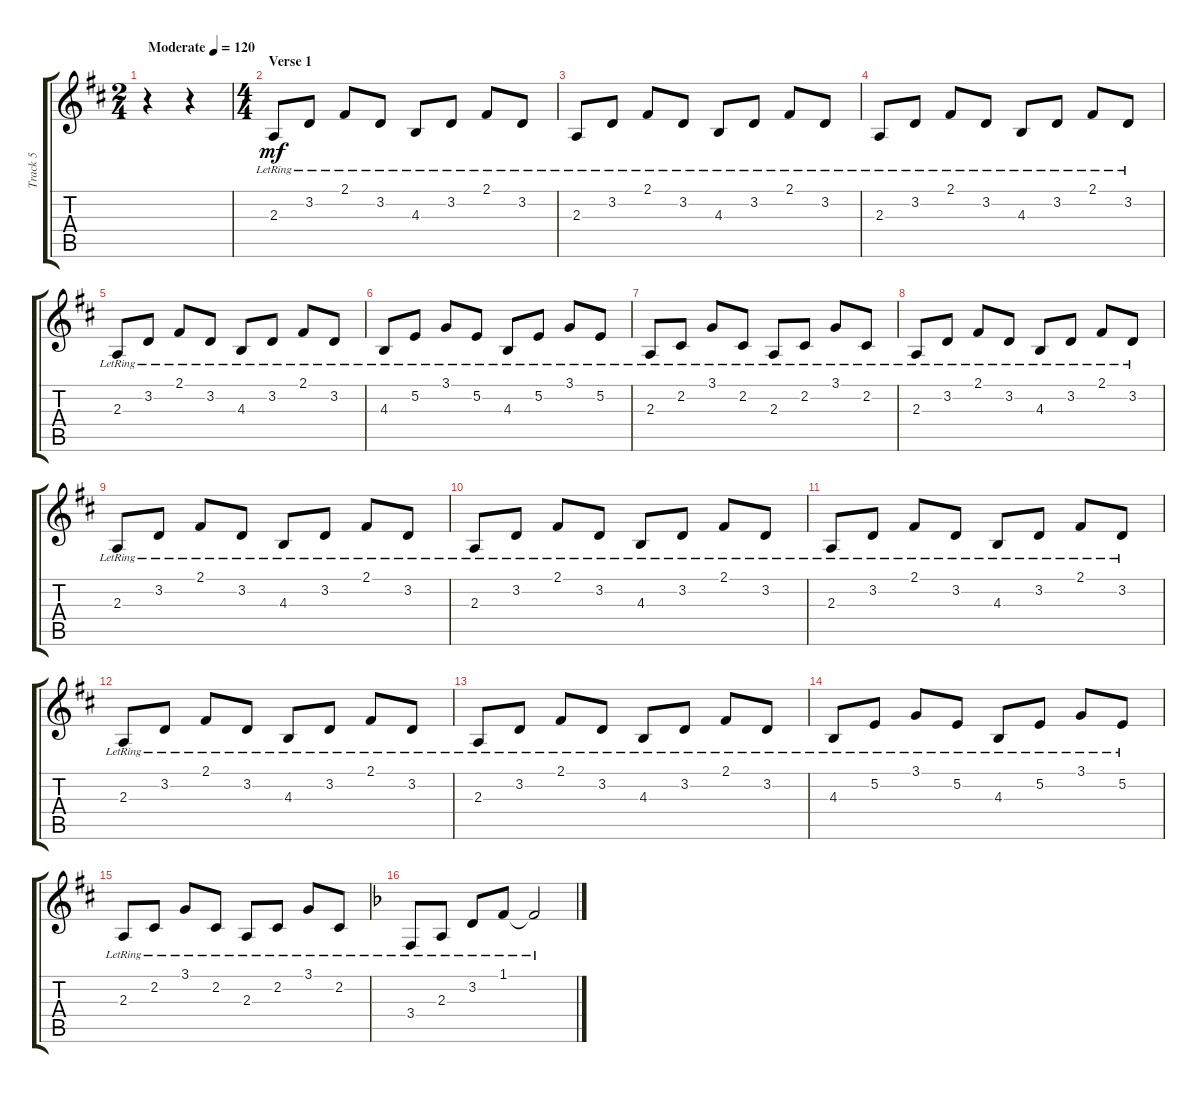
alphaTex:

\track ("Track 5" "Track 5") {instrument acousticgrandpiano}
\staff {score tabs}
\tuning (E4 B3 G3 D3 A2 E2) {hide}
\ts (2 4)
\tempo (120 "Moderate")
\clef g2
\ks d
r.4{dy mf instrument acousticgrandpiano} r.4 |
\ts (4 4)
\section ("" "Verse 1")
2.3{lr}.8 3.2{lr}.8 2.1{lr}.8 3.2{lr}.8 4.3{lr}.8 3.2{lr}.8 2.1{lr}.8 3.2{lr}.8 |
2.3{lr}.8 3.2{lr}.8 2.1{lr}.8 3.2{lr}.8 4.3{lr}.8 3.2{lr}.8 2.1{lr}.8 3.2{lr}.8 |
2.3{lr}.8 3.2{lr}.8 2.1{lr}.8 3.2{lr}.8 4.3{lr}.8 3.2{lr}.8 2.1{lr}.8 3.2{lr}.8 |
2.3{lr}.8 3.2{lr}.8 2.1{lr}.8 3.2{lr}.8 4.3{lr}.8 3.2{lr}.8 2.1{lr}.8 3.2{lr}.8 |
4.3{lr}.8 5.2{lr}.8 3.1{lr}.8 5.2{lr}.8 4.3{lr}.8 5.2{lr}.8 3.1{lr}.8 5.2{lr}.8 |
2.3{lr}.8 2.2{lr}.8 3.1{lr}.8 2.2{lr}.8 2.3{lr}.8 2.2{lr}.8 3.1{lr}.8 2.2{lr}.8 |
2.3{lr}.8 3.2{lr}.8 2.1{lr}.8 3.2{lr}.8 4.3{lr}.8 3.2{lr}.8 2.1{lr}.8 3.2{lr}.8 |
2.3{lr}.8 3.2{lr}.8 2.1{lr}.8 3.2{lr}.8 4.3{lr}.8 3.2{lr}.8 2.1{lr}.8 3.2{lr}.8 |
2.3{lr}.8 3.2{lr}.8 2.1{lr}.8 3.2{lr}.8 4.3{lr}.8 3.2{lr}.8 2.1{lr}.8 3.2{lr}.8 |
2.3{lr}.8 3.2{lr}.8 2.1{lr}.8 3.2{lr}.8 4.3{lr}.8 3.2{lr}.8 2.1{lr}.8 3.2{lr}.8 |
2.3{lr}.8 3.2{lr}.8 2.1{lr}.8 3.2{lr}.8 4.3{lr}.8 3.2{lr}.8 2.1{lr}.8 3.2{lr}.8 |
2.3{lr}.8 3.2{lr}.8 2.1{lr}.8 3.2{lr}.8 4.3{lr}.8 3.2{lr}.8 2.1{lr}.8 3.2{lr}.8 |
4.3{lr}.8 5.2{lr}.8 3.1{lr}.8 5.2{lr}.8 4.3{lr}.8 5.2{lr}.8 3.1{lr}.8 5.2{lr}.8 |
2.3{lr}.8 2.2{lr}.8 3.1{lr}.8 2.2{lr}.8 2.3{lr}.8 2.2{lr}.8 3.1{lr}.8 2.2{lr}.8 |
\ks f
3.4{lr}.8 2.3{lr}.8 3.2{lr}.8 1.1{lr}.8 1.1{lr t}.2
